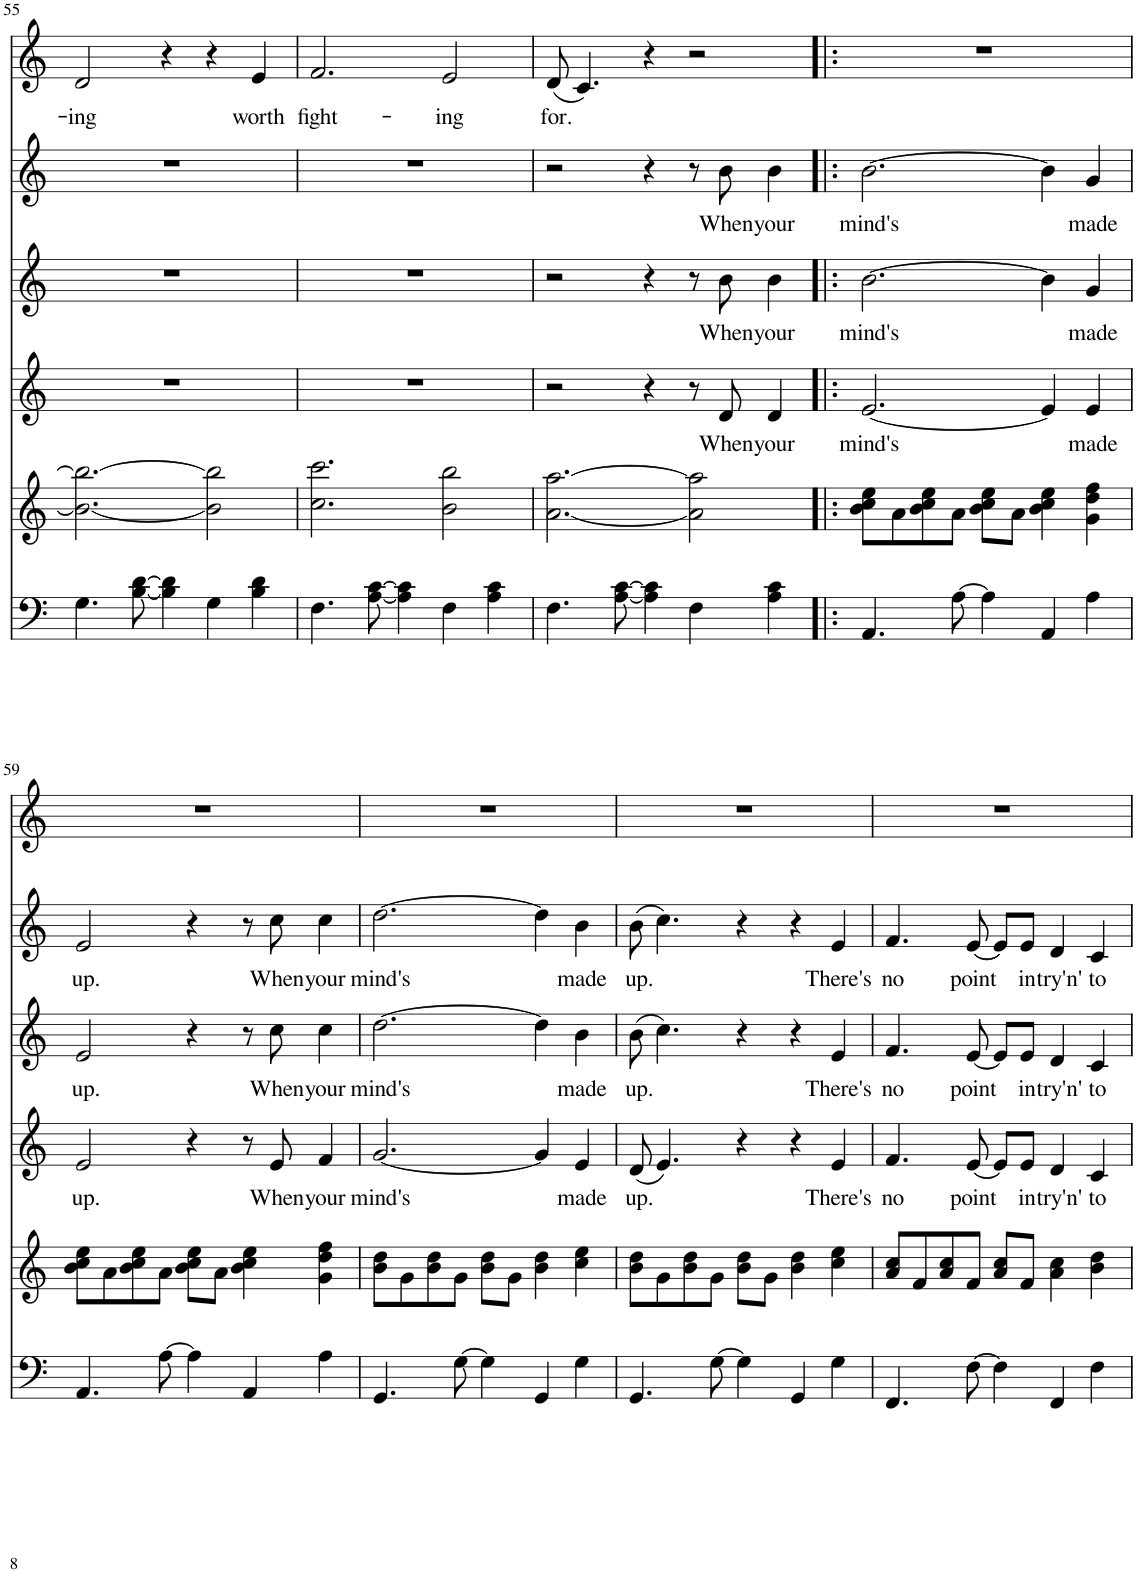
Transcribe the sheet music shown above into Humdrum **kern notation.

**kern	**kern	**kern	**text	**kern	**text	**kern	**text	**kern	**text
*part6	*part5	*part4	*part4	*part3	*part3	*part2	*part2	*part1	*part1
*staff6	*staff5	*staff4	*staff4	*staff3	*staff3	*staff2	*staff2	*staff1	*staff1
*I"Piano	*I"Piano	*I"Alto	*	*I"Soprano II	*	*I"Soprano	*	*I"Solo	*
*I'Pno	*I'Pno	*	*	*	*	*	*	*	*
!!LO:PB:g=z
*clefF4	*clefG2	*clefG2	*	*clefG2	*	*clefG2	*	*clefG2	*
*k[]	*k[]	*k[]	*	*k[]	*	*k[]	*	*k[]	*
*M4/4	*M4/4	*M4/4	*	*M4/4	*	*M4/4	*	*M4/4	*
=55	=55	=55	=55	=55	=55	=55	=55	=55	=55
!	!	!	!	!	!	!	!	!	!LO:LY:b
4.G\	2.b\_ 2.bb\_	1r	.	1r	.	1r	.	2d/	-ing
[8B\ [8d\	.	.	.	.	.	.	.	.	.
4B\] 4d\]	.	.	.	.	.	.	.	4r	.
4G\	4b\_ 4bb\_	.	.	.	.	.	.	4r	.
!	!	!	!	!	!	!	!	!	!LO:LY:b
4B\ 4d\	4ryy	4ryy	.	4ryy	.	4ryy	.	4e/	worth
=56	=56	=56	=56	=56	=56	=56	=56	=56	=56
!	!	!	!	!	!	!	!	!	!LO:LY:b
4.F\	2.cc\ 2.ccc\	1r	.	1r	.	1r	.	2.f/	fight-
[8A\ [8c\	.	.	.	.	.	.	.	.	.
4A\] 4c\]	.	.	.	.	.	.	.	.	.
!	!	!	!	!	!	!	!	!	!LO:LY:b
4F\	4b\] 4bb\]	.	.	.	.	.	.	[4e/	-ing
4A\ 4c\	[4b\ [4bb\	4ryy	.	4ryy	.	4ryy	.	4ryy	.
=57	=57	=57	=57	=57	=57	=57	=57	=57	=57
!	!	!	!	!	!	!	!	!	!LO:LY:b
4.F\	[2.a\ [2.aa\	2r	.	2r	.	2r	.	(8d/	for.
.	.	.	.	.	.	.	.	4e/]	.
[8A\ [8c\	.	.	.	.	.	.	.	4.c/)	.
4A\] 4c\]	.	4r	.	4r	.	4r	.	.	.
4F\	4b\] 4bb\]	8r	.	8r	.	8r	.	4r	.
!	!	!	!LO:LY:b	!	!LO:LY:b	!	!LO:LY:b	!	!
.	.	8d/	When	8b\	When	8b\	When	.	.
!	!	!	!LO:LY:b	!	!LO:LY:b	!	!LO:LY:b	!	!
4A\ 4c\	4a\_ 4aa\_	4d/	your	4b\	your	4b\	your	4r	.
=58!|:	=58!|:	=58!|:	=58!|:	=58!|:	=58!|:	=58!|:	=58!|:	=58!|:	=58!|:
!	!	!	!LO:LY:b	!	!LO:LY:b	!	!LO:LY:b	!	!
4.AA/	8b\ 8cc\ 8ee\L	[2.e/	mind's	[2.b\	mind's	[2.b\	mind's	1r	.
.	4a\] 4aa\]	.	.	.	.	.	.	.	.
[8A\	8a\	.	.	.	.	.	.	.	.
4A\]	8b\ 8cc\ 8ee\	.	.	.	.	.	.	.	.
.	8a\J	.	.	.	.	.	.	.	.
4AA/	8b\ 8cc\ 8ee\L	4e/]	.	4b\]	.	4b\]	.	.	.
.	8a\J	.	.	.	.	.	.	.	.
!	!	!	!LO:LY:b	!	!LO:LY:b	!	!LO:LY:b	!	!
4A\	4b\ 4cc\ 4ee\	4e/	made	4g/	made	4g/	made	4r	.
4ryy	4g\ 4dd\ 4ff\	4ryy	.	4ryy	.	4ryy	.	4ryy	.
!!LO:LB:g=z
=59	=59	=59	=59	=59	=59	=59	=59	=59	=59
!	!	!	!LO:LY:b	!	!LO:LY:b	!	!LO:LY:b	!	!
4.AA/	8b\ 8cc\ 8ee\L	2e/	up.	2e/	up.	2e/	up.	1r	.
.	8a\	.	.	.	.	.	.	.	.
.	8b\ 8cc\ 8ee\	.	.	.	.	.	.	.	.
[8A\	8a\J	.	.	.	.	.	.	.	.
4A\]	8b\ 8cc\ 8ee\L	4r	.	4r	.	4r	.	.	.
.	8a\J	.	.	.	.	.	.	.	.
4AA/	4b\ 4cc\ 4ee\	8r	.	8r	.	8r	.	.	.
!	!	!	!LO:LY:b	!	!LO:LY:b	!	!LO:LY:b	!	!
.	.	8e/	When	8cc\	When	8cc\	When	.	.
!	!	!	!LO:LY:b	!	!LO:LY:b	!	!LO:LY:b	!	!
4A\	4g\ 4dd\ 4ff\	4f/	your	4cc\	your	4cc\	your	4ryy	.
=60	=60	=60	=60	=60	=60	=60	=60	=60	=60
!	!	!	!LO:LY:b	!	!LO:LY:b	!	!LO:LY:b	!	!
4.GG/	8b\ 8dd\L	[2.g/	mind's	[2.dd\	mind's	[2.dd\	mind's	1r	.
.	8g\	.	.	.	.	.	.	.	.
.	8b\ 8dd\	.	.	.	.	.	.	.	.
[8G\	8g\J	.	.	.	.	.	.	.	.
4G\]	8b\ 8dd\L	.	.	.	.	.	.	.	.
.	8g\J	.	.	.	.	.	.	.	.
4GG/	4b\ 4dd\	4g/]	.	4dd\]	.	4dd\]	.	.	.
!	!	!	!LO:LY:b	!	!LO:LY:b	!	!LO:LY:b	!	!
4G\	4cc\ 4ee\	4e/	made	4b\	made	4b\	made	4ryy	.
=61	=61	=61	=61	=61	=61	=61	=61	=61	=61
!	!	!	!LO:LY:b	!	!LO:LY:b	!	!LO:LY:b	!	!
4.GG/	8b\ 8dd\L	(8d/	up.	(8b\	up.	(8b\	up.	1r	.
.	8g\	4.e/)	.	4.cc\)	.	4.cc\)	.	.	.
.	8b\ 8dd\	.	.	.	.	.	.	.	.
[8G\	8g\J	.	.	.	.	.	.	.	.
4G\]	8b\ 8dd\L	4r	.	4r	.	4r	.	.	.
.	8g\J	.	.	.	.	.	.	.	.
4GG/	4b\ 4dd\	4r	.	4r	.	4r	.	.	.
!	!	!	!LO:LY:b	!	!LO:LY:b	!	!LO:LY:b	!	!
4G\	4cc\ 4ee\	4e/	There's	4e/	There's	4e/	There's	4ryy	.
=62	=62	=62	=62	=62	=62	=62	=62	=62	=62
!	!	!	!LO:LY:b	!	!LO:LY:b	!	!LO:LY:b	!	!
4.FF/	8a/ 8cc/L	4.f/	no	4.f/	no	4.f/	no	1r	.
.	8f/	.	.	.	.	.	.	.	.
.	8a/ 8cc/	.	.	.	.	.	.	.	.
!	!	!	!LO:LY:b	!	!LO:LY:b	!	!LO:LY:b	!	!
[8F\	8f/J	[8e/	point	[8e/	point	[8e/	point	.	.
4F\]	8a/ 8cc/L	8e/L]	.	8e/L]	.	8e/L]	.	.	.
!	!	!	!LO:LY:b	!	!LO:LY:b	!	!LO:LY:b	!	!
.	8f/J	8e/J	in	8e/J	in	8e/J	in	.	.
!	!	!	!LO:LY:b	!	!LO:LY:b	!	!LO:LY:b	!	!
4FF/	4a\ 4cc\	4d/	try'n'	4d/	try'n'	4d/	try'n'	.	.
!	!	!	!LO:LY:b	!	!LO:LY:b	!	!LO:LY:b	!	!
4F\	4b\ 4dd\	4c/	to	4c/	to	4c/	to	4ryy	.
=	=	=	=	=	=	=	=	=	=
*-	*-	*-	*-	*-	*-	*-	*-	*-	*-
